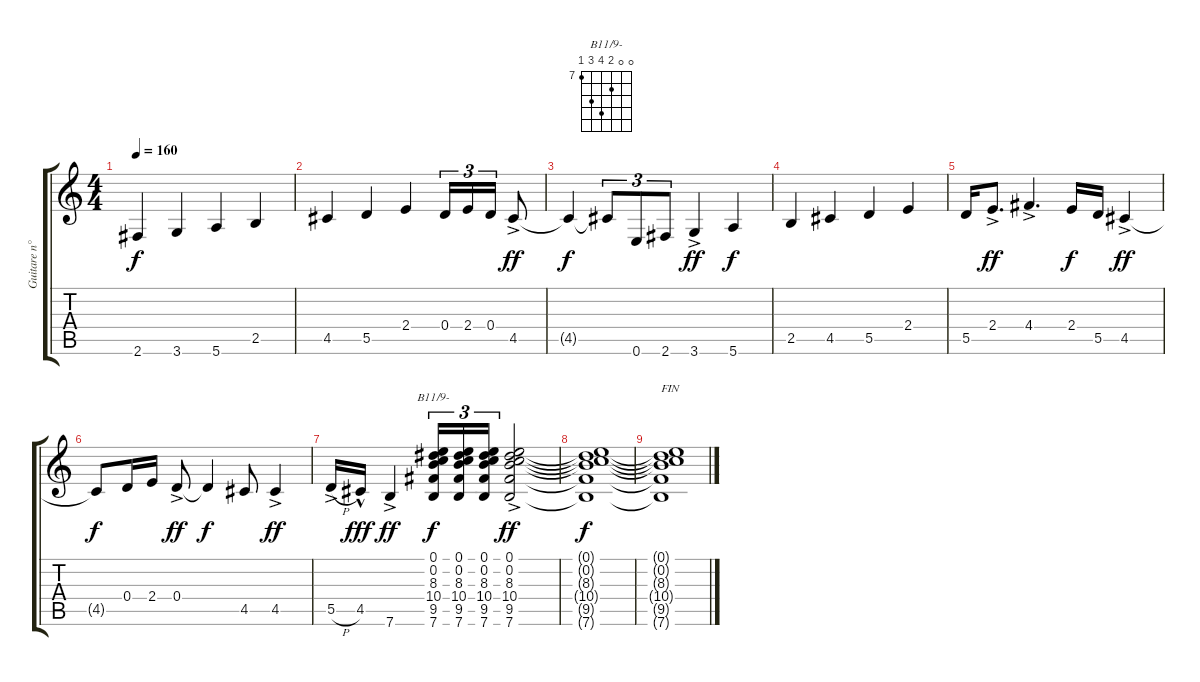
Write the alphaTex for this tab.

\track ("Guitare n°1" "Guitare n°") {instrument acousticguitarnylon}
\staff {score tabs}
\tuning (E4 B3 G3 D3 A2 E2) {hide}
\chord ("B11/9-" 0 0 8 10 9 7) {firstfret 7}
\ts (4 4)
\tempo 160
\clef g2
\ks c
2.6.4{dy f} 3.6.4 5.6.4 2.5.4 |
4.5.4 5.5.4 2.4.4 0.4.16{tu (3 2)} 2.4.16{tu (3 2)} 0.4.16{tu (3 2)} 4.5{ac}.8{dy ff} |
4.5{t}.4{dy f} 4.5{t}.8{tu (3 2)} 0.6.8{tu (3 2)} 2.6.8{tu (3 2)} 3.6{ac}.4{dy ff} 5.6.4{dy f} |
2.5.4 4.5.4 5.5.4 2.4.4 |
5.5.16 2.4{ac}.8{d dy ff} 4.4{ac}.4{d} 2.4.16{dy f} 5.5.16 4.5{ac}.4{dy ff} |
4.5{t}.8{dy f} 0.4.16 2.4.16 0.4{ac}.8{dy ff} 0.4{t}.4{dy f} 4.5.8 4.5{ac}.4{dy ff} |
5.5{h ac}.16 4.5{hac}.16{dy fff} 7.6{ac}.4{dy ff} (0.1 0.2 8.3 10.4 9.5 7.6).16{tu (3 2) ch "B11/9-" dy f} (0.1 0.2 8.3 10.4 9.5 7.6).16{tu (3 2)} (0.1 0.2 8.3 10.4 9.5 7.6).16{tu (3 2)} (0.1{ac} 0.2{ac} 8.3{ac} 10.4{ac} 9.5{ac} 7.6{ac}).2{dy ff} |
(0.1{t} 0.2{t} 8.3{t} 10.4{t} 9.5{t} 7.6{t}).1{dy f} |
(0.1{t} 0.2{t} 8.3{t} 10.4{t} 9.5{t} 7.6{t}).1{txt "FIN"}
